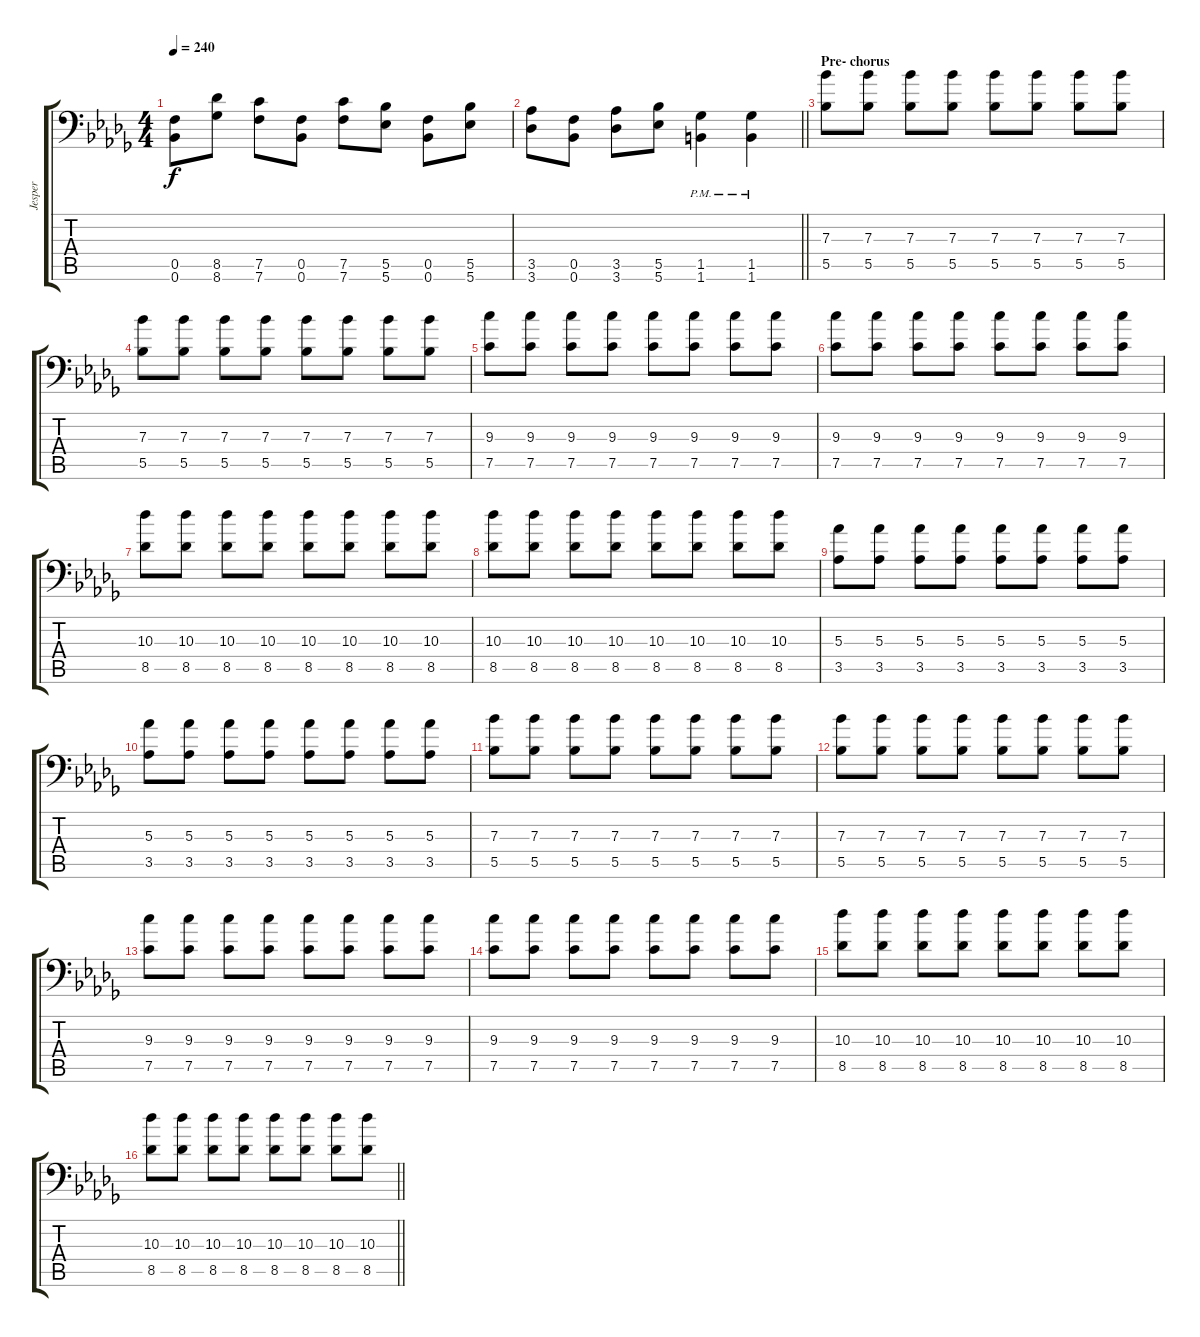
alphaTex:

\track ("Jesper" "Jesper") {instrument distortionguitar}
\staff {score tabs}
\tuning (C4 G3 Eb3 Bb2 F2 Bb1) {hide}
\ts (4 4)
\tempo 240
\clef f4
\ks bbminor
(0.5 0.6).8{dy f} (8.5 8.6).8 (7.5 7.6).8 (0.5 0.6).8 (7.5 7.6).8 (5.5 5.6).8 (0.5 0.6).8 (5.5 5.6).8 |
\barLineRight lightlight
(3.5 3.6).8 (0.5 0.6).8 (3.5 3.6).8 (5.5 5.6).8 (1.5{pm} 1.6{pm}).4 (1.5{pm} 1.6{pm}).4 |
\section ("" "Pre- chorus")
(7.3 5.5).8 (7.3 5.5).8 (7.3 5.5).8 (7.3 5.5).8 (7.3 5.5).8 (7.3 5.5).8 (7.3 5.5).8 (7.3 5.5).8 |
(7.3 5.5).8 (7.3 5.5).8 (7.3 5.5).8 (7.3 5.5).8 (7.3 5.5).8 (7.3 5.5).8 (7.3 5.5).8 (7.3 5.5).8 |
(9.3 7.5).8 (9.3 7.5).8 (9.3 7.5).8 (9.3 7.5).8 (9.3 7.5).8 (9.3 7.5).8 (9.3 7.5).8 (9.3 7.5).8 |
(9.3 7.5).8 (9.3 7.5).8 (9.3 7.5).8 (9.3 7.5).8 (9.3 7.5).8 (9.3 7.5).8 (9.3 7.5).8 (9.3 7.5).8 |
(10.3 8.5).8 (10.3 8.5).8 (10.3 8.5).8 (10.3 8.5).8 (10.3 8.5).8 (10.3 8.5).8 (10.3 8.5).8 (10.3 8.5).8 |
(10.3 8.5).8 (10.3 8.5).8 (10.3 8.5).8 (10.3 8.5).8 (10.3 8.5).8 (10.3 8.5).8 (10.3 8.5).8 (10.3 8.5).8 |
(5.3 3.5).8 (5.3 3.5).8 (5.3 3.5).8 (5.3 3.5).8 (5.3 3.5).8 (5.3 3.5).8 (5.3 3.5).8 (5.3 3.5).8 |
(5.3 3.5).8 (5.3 3.5).8 (5.3 3.5).8 (5.3 3.5).8 (5.3 3.5).8 (5.3 3.5).8 (5.3 3.5).8 (5.3 3.5).8 |
(7.3 5.5).8 (7.3 5.5).8 (7.3 5.5).8 (7.3 5.5).8 (7.3 5.5).8 (7.3 5.5).8 (7.3 5.5).8 (7.3 5.5).8 |
(7.3 5.5).8 (7.3 5.5).8 (7.3 5.5).8 (7.3 5.5).8 (7.3 5.5).8 (7.3 5.5).8 (7.3 5.5).8 (7.3 5.5).8 |
(9.3 7.5).8 (9.3 7.5).8 (9.3 7.5).8 (9.3 7.5).8 (9.3 7.5).8 (9.3 7.5).8 (9.3 7.5).8 (9.3 7.5).8 |
(9.3 7.5).8 (9.3 7.5).8 (9.3 7.5).8 (9.3 7.5).8 (9.3 7.5).8 (9.3 7.5).8 (9.3 7.5).8 (9.3 7.5).8 |
(10.3 8.5).8 (10.3 8.5).8 (10.3 8.5).8 (10.3 8.5).8 (10.3 8.5).8 (10.3 8.5).8 (10.3 8.5).8 (10.3 8.5).8 |
\barLineRight lightlight
(10.3 8.5).8 (10.3 8.5).8 (10.3 8.5).8 (10.3 8.5).8 (10.3 8.5).8 (10.3 8.5).8 (10.3 8.5).8 (10.3 8.5).8
